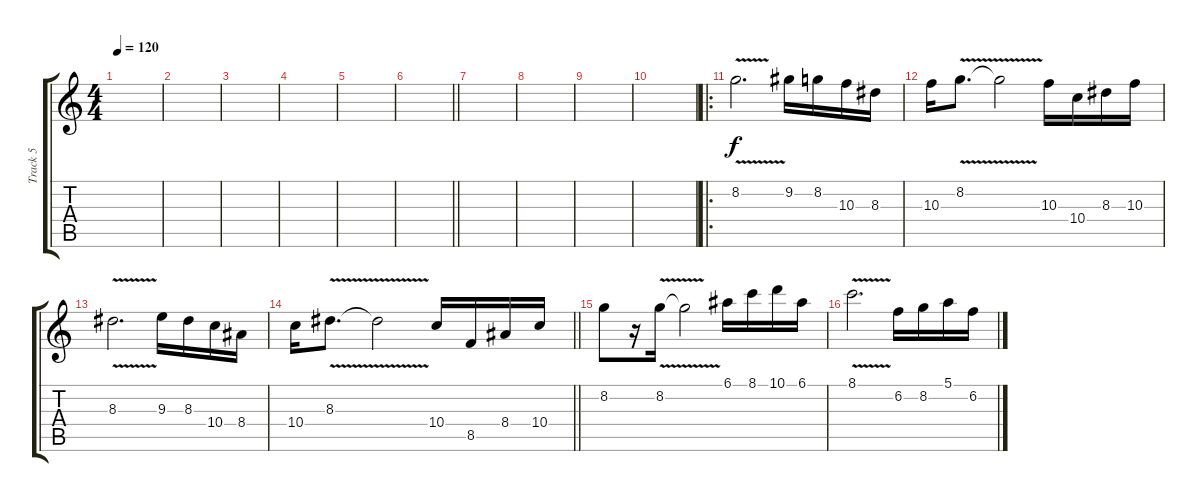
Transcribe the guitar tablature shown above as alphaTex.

\track ("Track 5" "Track 5") {instrument overdrivenguitar}
\staff {score tabs}
\tuning (E4 B3 G3 D3 A2 E2) {hide}
\ts (4 4)
\tempo 120
\clef g2
\ks c
|
|
|
|
|
\barLineRight lightlight
|
|
|
|
|
\ro
8.2{v}.2{d} 9.2.16 8.2.16 10.3.16 8.3.16 |
10.3.16 8.2{v}.8{d} 8.2{t}.2 10.3.16 10.4.16 8.3.16 10.3.16 |
8.3{v}.2{d} 9.3.16 8.3.16 10.4.16 8.4.16 |
\barLineRight lightlight
10.4.16 8.3{v}.8{d} 8.3{t}.2 10.4.16 8.5.16 8.4.16 10.4.16 |
8.2.8 r.16 8.2{v}.16 8.2{t}.2 6.1.16 8.1.16 10.1.16 6.1.16 |
8.1{v}.2{d} 6.2.16 8.2.16 5.1.16 6.2.16
